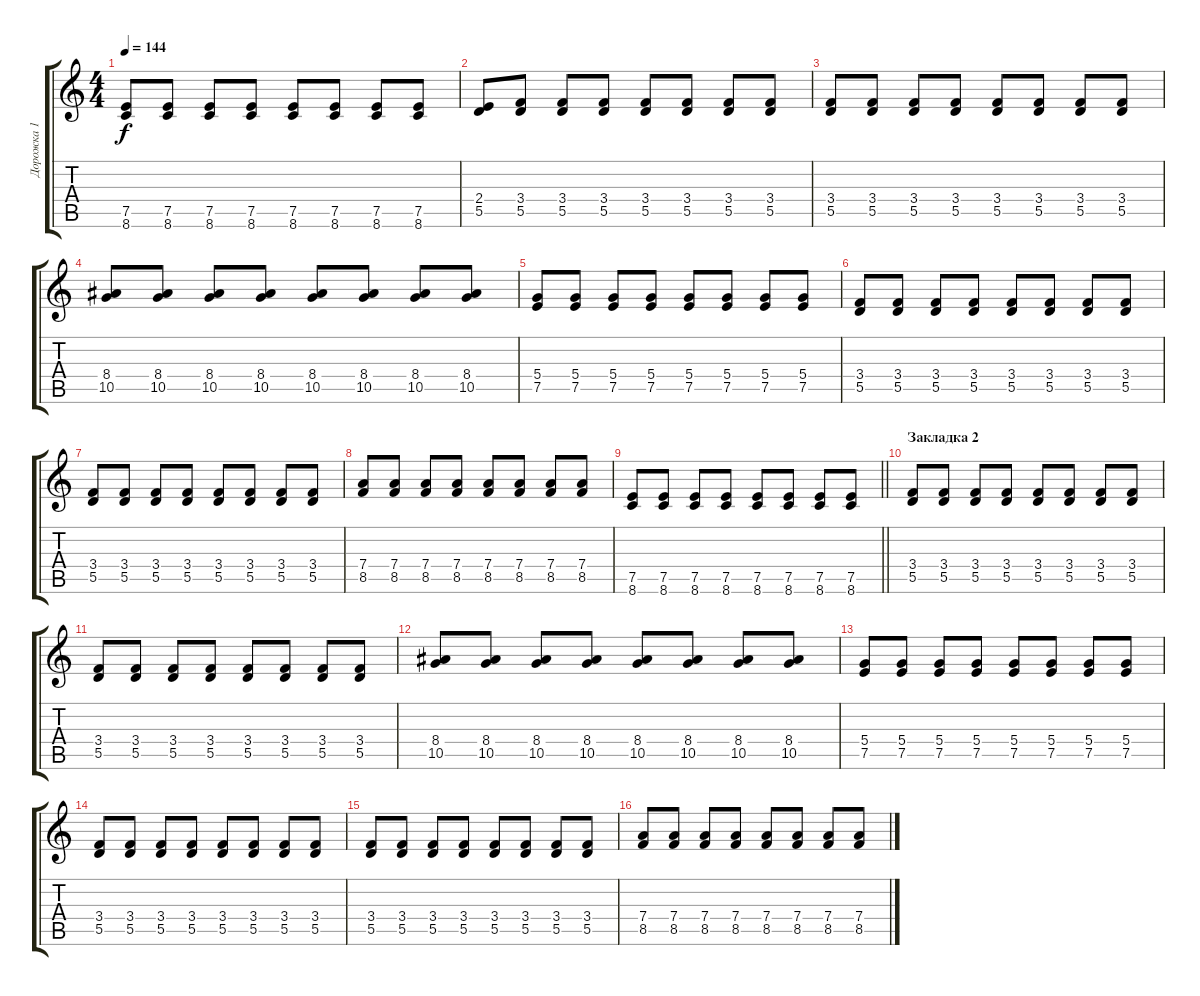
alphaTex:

\track ("Дорожка 1" "Дорожка 1") {instrument distortionguitar}
\staff {score tabs}
\tuning (E4 B3 G3 D3 A2 E2) {hide}
\ts (4 4)
\tempo 144
\clef g2
\ks c
(7.5 8.6).8{dy f} (7.5 8.6).8 (7.5 8.6).8 (7.5 8.6).8 (7.5 8.6).8 (7.5 8.6).8 (7.5 8.6).8 (7.5 8.6).8 |
(2.4 5.5).8 (3.4 5.5).8 (3.4 5.5).8 (3.4 5.5).8 (3.4 5.5).8 (3.4 5.5).8 (3.4 5.5).8 (3.4 5.5).8 |
(3.4 5.5).8 (3.4 5.5).8 (3.4 5.5).8 (3.4 5.5).8 (3.4 5.5).8 (3.4 5.5).8 (3.4 5.5).8 (3.4 5.5).8 |
(8.4 10.5).8 (8.4 10.5).8 (8.4 10.5).8 (8.4 10.5).8 (8.4 10.5).8 (8.4 10.5).8 (8.4 10.5).8 (8.4 10.5).8 |
(5.4 7.5).8 (5.4 7.5).8 (5.4 7.5).8 (5.4 7.5).8 (5.4 7.5).8 (5.4 7.5).8 (5.4 7.5).8 (5.4 7.5).8 |
(3.4 5.5).8 (3.4 5.5).8 (3.4 5.5).8 (3.4 5.5).8 (3.4 5.5).8 (3.4 5.5).8 (3.4 5.5).8 (3.4 5.5).8 |
(3.4 5.5).8 (3.4 5.5).8 (3.4 5.5).8 (3.4 5.5).8 (3.4 5.5).8 (3.4 5.5).8 (3.4 5.5).8 (3.4 5.5).8 |
(7.4 8.5).8 (7.4 8.5).8 (7.4 8.5).8 (7.4 8.5).8 (7.4 8.5).8 (7.4 8.5).8 (7.4 8.5).8 (7.4 8.5).8 |
\barLineRight lightlight
(7.5 8.6).8 (7.5 8.6).8 (7.5 8.6).8 (7.5 8.6).8 (7.5 8.6).8 (7.5 8.6).8 (7.5 8.6).8 (7.5 8.6).8 |
\section ("" "Закладка 2")
(3.4 5.5).8 (3.4 5.5).8 (3.4 5.5).8 (3.4 5.5).8 (3.4 5.5).8 (3.4 5.5).8 (3.4 5.5).8 (3.4 5.5).8 |
(3.4 5.5).8 (3.4 5.5).8 (3.4 5.5).8 (3.4 5.5).8 (3.4 5.5).8 (3.4 5.5).8 (3.4 5.5).8 (3.4 5.5).8 |
(8.4 10.5).8 (8.4 10.5).8 (8.4 10.5).8 (8.4 10.5).8 (8.4 10.5).8 (8.4 10.5).8 (8.4 10.5).8 (8.4 10.5).8 |
(5.4 7.5).8 (5.4 7.5).8 (5.4 7.5).8 (5.4 7.5).8 (5.4 7.5).8 (5.4 7.5).8 (5.4 7.5).8 (5.4 7.5).8 |
(3.4 5.5).8 (3.4 5.5).8 (3.4 5.5).8 (3.4 5.5).8 (3.4 5.5).8 (3.4 5.5).8 (3.4 5.5).8 (3.4 5.5).8 |
(3.4 5.5).8 (3.4 5.5).8 (3.4 5.5).8 (3.4 5.5).8 (3.4 5.5).8 (3.4 5.5).8 (3.4 5.5).8 (3.4 5.5).8 |
(7.4 8.5).8 (7.4 8.5).8 (7.4 8.5).8 (7.4 8.5).8 (7.4 8.5).8 (7.4 8.5).8 (7.4 8.5).8 (7.4 8.5).8
